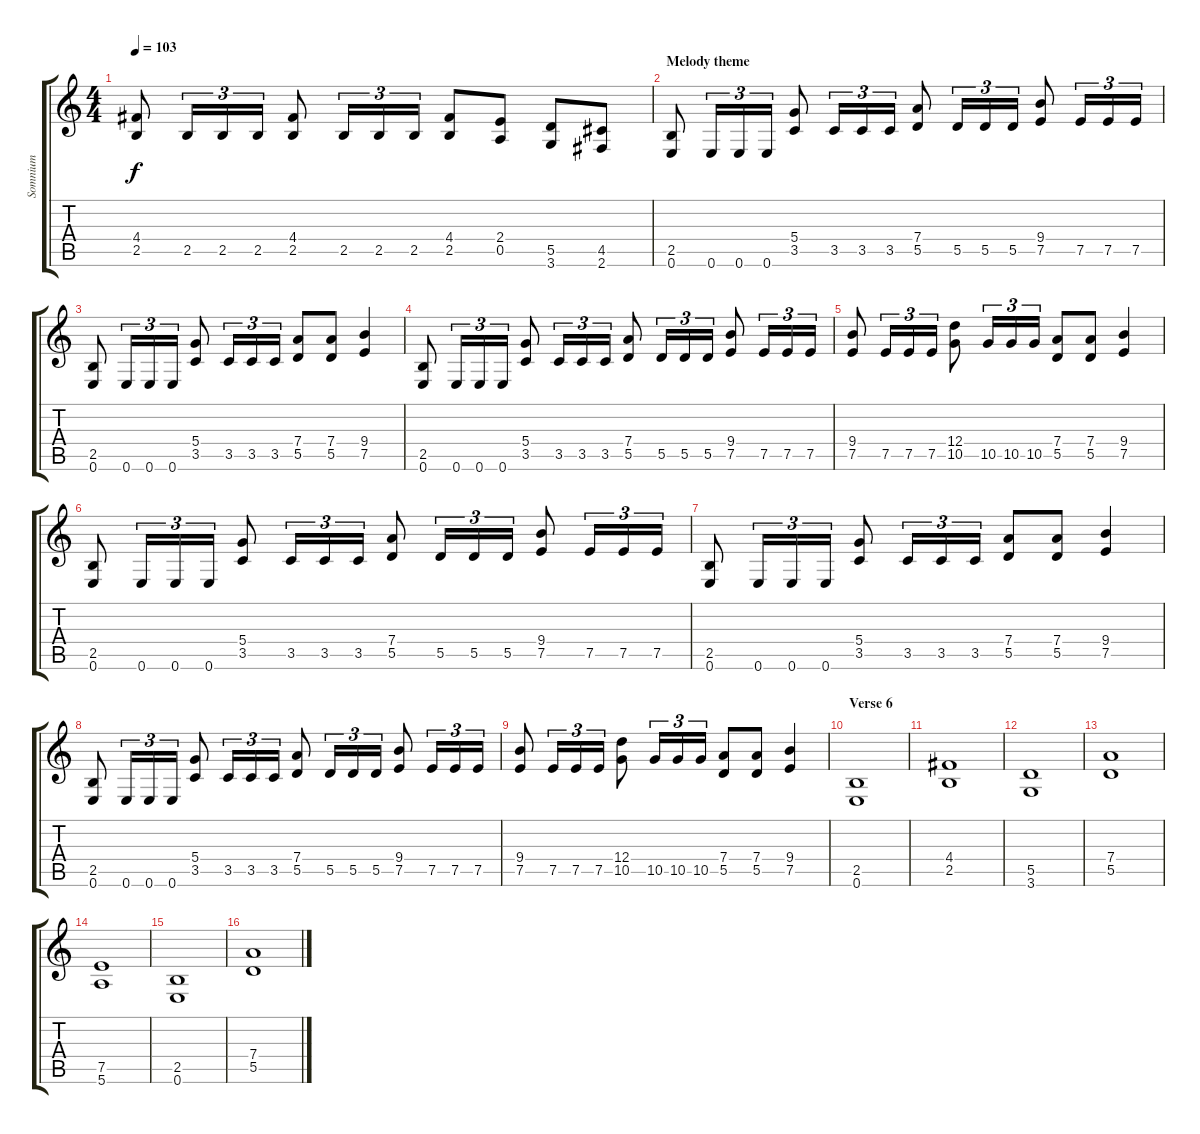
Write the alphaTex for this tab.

\track ("Somnium" "Somnium") {instrument distortionguitar}
\staff {score tabs}
\tuning (E4 B3 G3 D3 A2 E2) {hide}
\ts (4 4)
\tempo 103
\clef g2
\ks c
(4.4 2.5).8{dy f} 2.5.16{tu (3 2)} 2.5.16{tu (3 2)} 2.5.16{tu (3 2)} (4.4 2.5).8 2.5.16{tu (3 2)} 2.5.16{tu (3 2)} 2.5.16{tu (3 2)} (4.4 2.5).8 (2.4 0.5).8 (5.5 3.6).8 (4.5 2.6).8 |
\section ("" "Melody theme")
(2.5 0.6).8 0.6.16{tu (3 2)} 0.6.16{tu (3 2)} 0.6.16{tu (3 2)} (5.4 3.5).8 3.5.16{tu (3 2)} 3.5.16{tu (3 2)} 3.5.16{tu (3 2)} (7.4 5.5).8 5.5.16{tu (3 2)} 5.5.16{tu (3 2)} 5.5.16{tu (3 2)} (9.4 7.5).8 7.5.16{tu (3 2)} 7.5.16{tu (3 2)} 7.5.16{tu (3 2)} |
(2.5 0.6).8 0.6.16{tu (3 2)} 0.6.16{tu (3 2)} 0.6.16{tu (3 2)} (5.4 3.5).8 3.5.16{tu (3 2)} 3.5.16{tu (3 2)} 3.5.16{tu (3 2)} (7.4 5.5).8 (7.4 5.5).8 (9.4 7.5).4 |
(2.5 0.6).8 0.6.16{tu (3 2)} 0.6.16{tu (3 2)} 0.6.16{tu (3 2)} (5.4 3.5).8 3.5.16{tu (3 2)} 3.5.16{tu (3 2)} 3.5.16{tu (3 2)} (7.4 5.5).8 5.5.16{tu (3 2)} 5.5.16{tu (3 2)} 5.5.16{tu (3 2)} (9.4 7.5).8 7.5.16{tu (3 2)} 7.5.16{tu (3 2)} 7.5.16{tu (3 2)} |
(9.4 7.5).8 7.5.16{tu (3 2)} 7.5.16{tu (3 2)} 7.5.16{tu (3 2)} (12.4 10.5).8 10.5.16{tu (3 2)} 10.5.16{tu (3 2)} 10.5.16{tu (3 2)} (7.4 5.5).8 (7.4 5.5).8 (9.4 7.5).4 |
\section ("" "")
(2.5 0.6).8 0.6.16{tu (3 2)} 0.6.16{tu (3 2)} 0.6.16{tu (3 2)} (5.4 3.5).8 3.5.16{tu (3 2)} 3.5.16{tu (3 2)} 3.5.16{tu (3 2)} (7.4 5.5).8 5.5.16{tu (3 2)} 5.5.16{tu (3 2)} 5.5.16{tu (3 2)} (9.4 7.5).8 7.5.16{tu (3 2)} 7.5.16{tu (3 2)} 7.5.16{tu (3 2)} |
(2.5 0.6).8 0.6.16{tu (3 2)} 0.6.16{tu (3 2)} 0.6.16{tu (3 2)} (5.4 3.5).8 3.5.16{tu (3 2)} 3.5.16{tu (3 2)} 3.5.16{tu (3 2)} (7.4 5.5).8 (7.4 5.5).8 (9.4 7.5).4 |
(2.5 0.6).8 0.6.16{tu (3 2)} 0.6.16{tu (3 2)} 0.6.16{tu (3 2)} (5.4 3.5).8 3.5.16{tu (3 2)} 3.5.16{tu (3 2)} 3.5.16{tu (3 2)} (7.4 5.5).8 5.5.16{tu (3 2)} 5.5.16{tu (3 2)} 5.5.16{tu (3 2)} (9.4 7.5).8 7.5.16{tu (3 2)} 7.5.16{tu (3 2)} 7.5.16{tu (3 2)} |
(9.4 7.5).8 7.5.16{tu (3 2)} 7.5.16{tu (3 2)} 7.5.16{tu (3 2)} (12.4 10.5).8 10.5.16{tu (3 2)} 10.5.16{tu (3 2)} 10.5.16{tu (3 2)} (7.4 5.5).8 (7.4 5.5).8 (9.4 7.5).4 |
\section ("" "Verse 6")
(2.5 0.6).1 |
(4.4 2.5).1 |
(5.5 3.6).1 |
(7.4 5.5).1 |
(7.5 5.6).1 |
(2.5 0.6).1 |
(7.4 5.5).1
